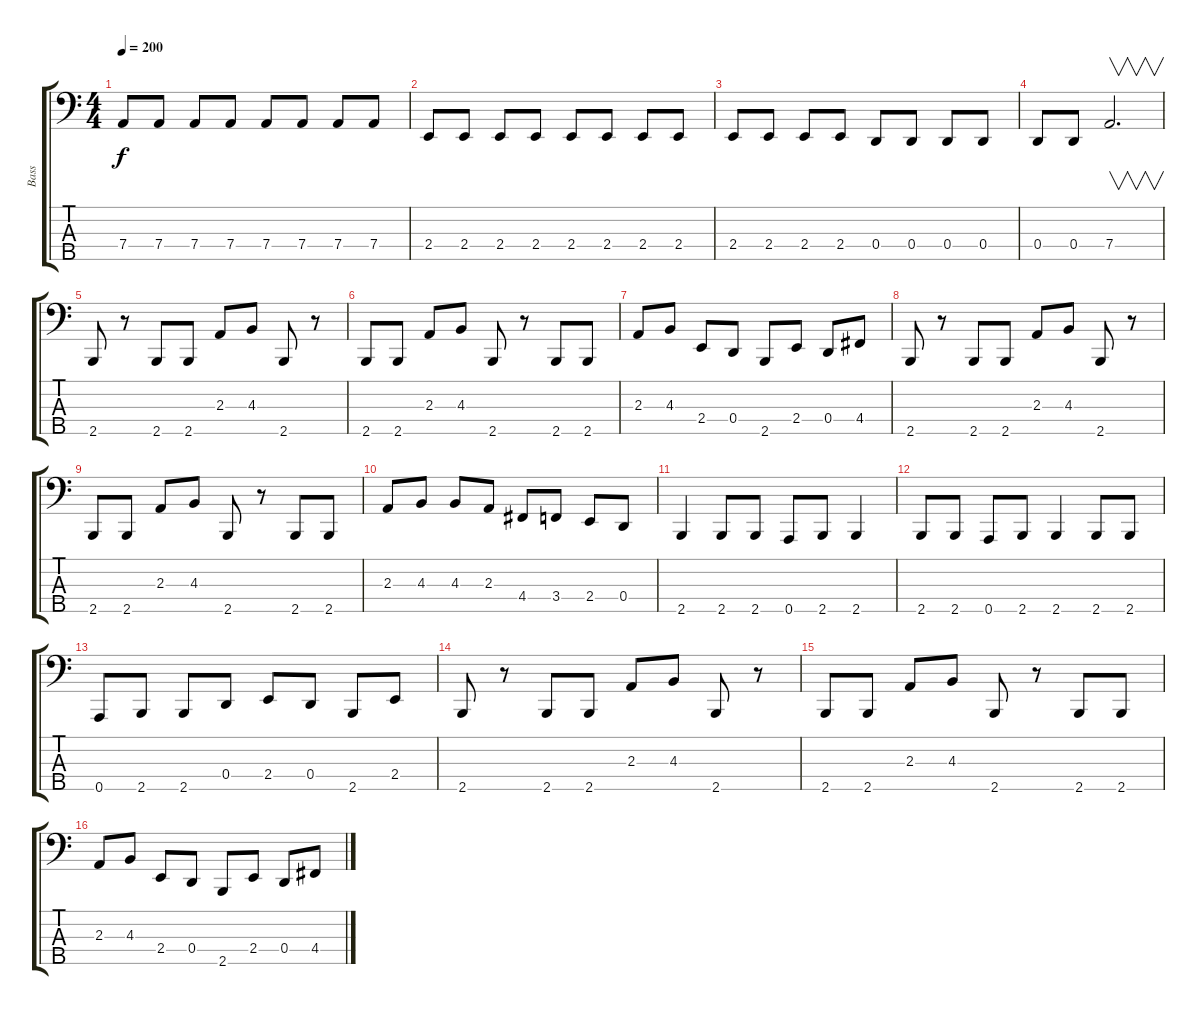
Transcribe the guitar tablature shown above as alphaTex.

\track ("Bass" "Bass") {instrument electricbassfinger}
\staff {score tabs}
\tuning (F2 C2 G1 D1 A0) {hide}
\ts (4 4)
\tempo 200
\clef f4
\ks c
7.4.8{dy f} 7.4.8 7.4.8 7.4.8 7.4.8 7.4.8 7.4.8 7.4.8 |
2.4.8 2.4.8 2.4.8 2.4.8 2.4.8 2.4.8 2.4.8 2.4.8 |
2.4.8 2.4.8 2.4.8 2.4.8 0.4.8 0.4.8 0.4.8 0.4.8 |
0.4.8 0.4.8 7.4.2{v d} |
2.5.8 r.8 2.5.8 2.5.8 2.3.8 4.3.8 2.5.8 r.8 |
2.5.8 2.5.8 2.3.8 4.3.8 2.5.8 r.8 2.5.8 2.5.8 |
2.3.8 4.3.8 2.4.8 0.4.8 2.5.8 2.4.8 0.4.8 4.4.8 |
2.5.8 r.8 2.5.8 2.5.8 2.3.8 4.3.8 2.5.8 r.8 |
2.5.8 2.5.8 2.3.8 4.3.8 2.5.8 r.8 2.5.8 2.5.8 |
2.3.8 4.3.8 4.3.8 2.3.8 4.4.8 3.4.8 2.4.8 0.4.8 |
2.5.4 2.5.8 2.5.8 0.5.8 2.5.8 2.5.4 |
2.5.8 2.5.8 0.5.8 2.5.8 2.5.4 2.5.8 2.5.8 |
0.5.8 2.5.8 2.5.8 0.4.8 2.4.8 0.4.8 2.5.8 2.4.8 |
2.5.8 r.8 2.5.8 2.5.8 2.3.8 4.3.8 2.5.8 r.8 |
2.5.8 2.5.8 2.3.8 4.3.8 2.5.8 r.8 2.5.8 2.5.8 |
2.3.8 4.3.8 2.4.8 0.4.8 2.5.8 2.4.8 0.4.8 4.4.8
